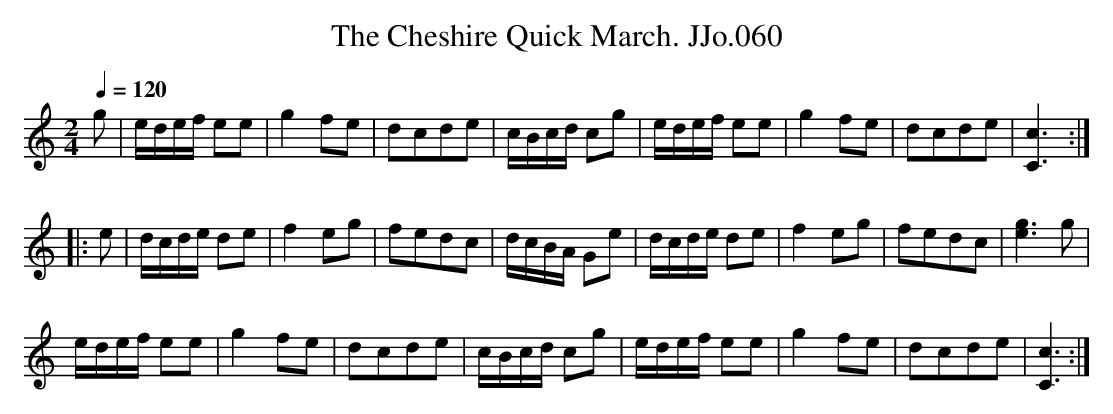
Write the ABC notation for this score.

X:1
T:Cheshire Quick March. JJo.060, The
M:2/4
L:1/8
Q:1/4=120
K:C
g|e/d/e/f/ ee|g2fe|dcde|c/B/c/d/ cg|e/d/e/f/ ee|g2fe|dcde|[c3C3]:|
|:e|d/c/d/e/ de|f2eg|fedc|d/c/B/A/ Ge|d/c/d/e/ de|f2eg|fedc|[g3e3]g|
e/d/e/f/ ee|g2fe|dcde|c/B/c/d/ cg|e/d/e/f/ ee|g2fe|dcde|[c3C3]:|
